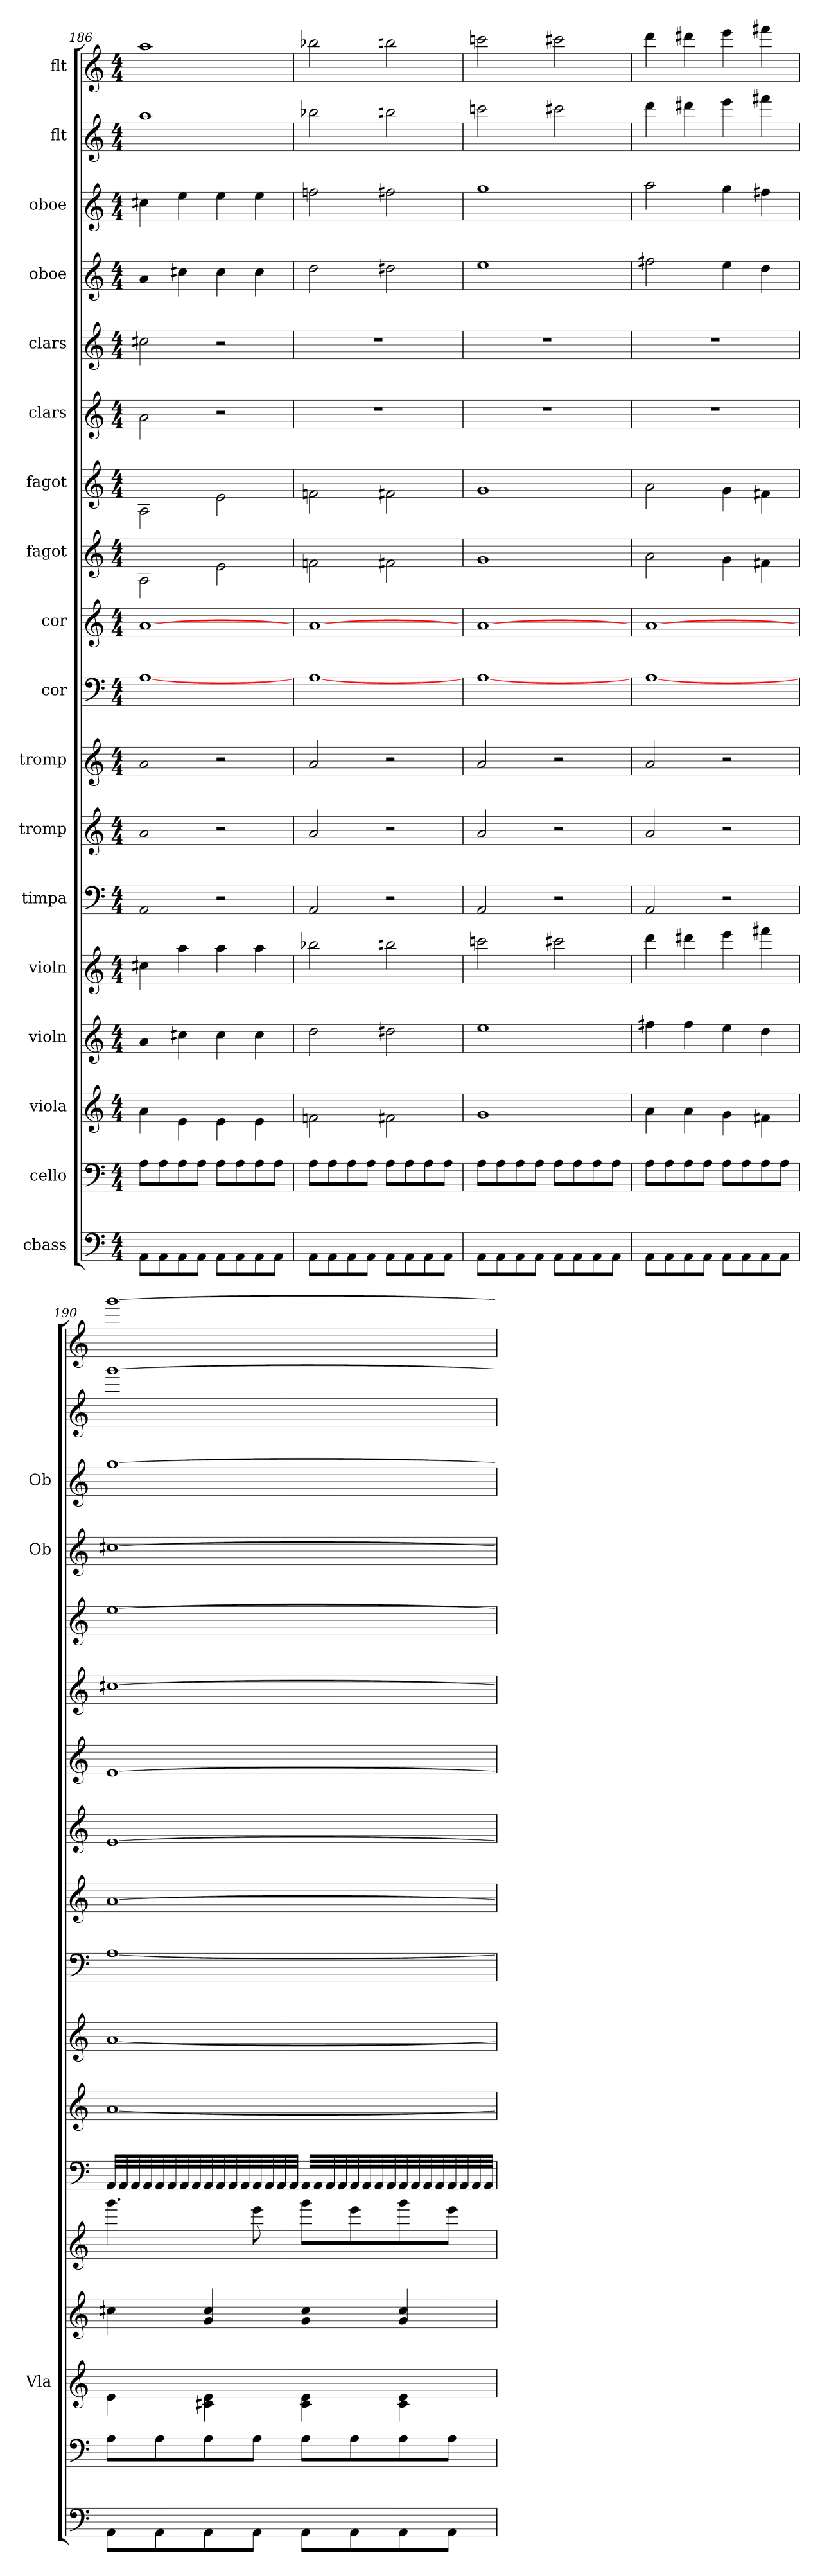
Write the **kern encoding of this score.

**kern	**kern	**kern	**kern	**kern	**kern	**kern	**kern	**kern	**kern	**kern	**kern	**kern	**kern	**kern	**kern	**kern	**kern
*part18	*part17	*part16	*part15	*part14	*part13	*part12	*part11	*part10	*part9	*part8	*part7	*part6	*part5	*part4	*part3	*part2	*part1
*staff18	*staff17	*staff16	*staff15	*staff14	*staff13	*staff12	*staff11	*staff10	*staff9	*staff8	*staff7	*staff6	*staff5	*staff4	*staff3	*staff2	*staff1
*I"cbass	*I"cello	*I"viola	*I"violn	*I"violn	*I"timpa	*I"tromp	*I"tromp	*I"cor	*I"cor	*I"fagot	*I"fagot	*I"clars	*I"clars	*I"oboe	*I"oboe	*I"flt	*I"flt
*	*	*I'Vla	*	*	*	*	*	*	*	*	*	*	*	*I'Ob	*I'Ob	*	*
*	*	*	*	*	*	*	*	*ITrd4c7	*ITrd4c7	*	*	*	*	*	*	*	*
*M4/4	*M4/4	*M4/4	*M4/4	*M4/4	*M4/4	*M4/4	*M4/4	*M4/4	*M4/4	*M4/4	*M4/4	*M4/4	*M4/4	*M4/4	*M4/4	*M4/4	*M4/4
=186	=186	=186	=186	=186	=186	=186	=186	=186	=186	=186	=186	=186	=186	=186	=186	=186	=186
8AA\L	8A\L	4a\	4a/	4cc#\	2AA/	2a/	2a/	[1D/	[1d\	2A\	2A\	2a\	2cc#\	4a/	4cc#\	1aa\	1aa\
8AA\	8A\	.	.	.	.	.	.	.	.	.	.	.	.	.	.	.	.
8AA\	8A\	4e\	4cc#\	4aa\	.	.	.	.	.	.	.	.	.	4cc#\	4ee\	.	.
8AA\J	8A\J	.	.	.	.	.	.	.	.	.	.	.	.	.	.	.	.
8AA\L	8A\L	4e\	4cc#\	4aa\	2r	2r	2r	.	.	2e\	2e\	2r	2r	4cc#\	4ee\	.	.
8AA\	8A\	.	.	.	.	.	.	.	.	.	.	.	.	.	.	.	.
8AA\	8A\	4e\	4cc#\	4aa\	.	.	.	.	.	.	.	.	.	4cc#\	4ee\	.	.
8AA\J	8A\J	.	.	.	.	.	.	.	.	.	.	.	.	.	.	.	.
=187	=187	=187	=187	=187	=187	=187	=187	=187	=187	=187	=187	=187	=187	=187	=187	=187	=187
8AA\L	8A\L	2fn\	2dd\	2bb-\	2AA/	2a/	2a/	[1D/	[1d\	2fn\	2fn\	1r	1r	2dd\	2ffn\	2bb-\	2bb-\
8AA\	8A\	.	.	.	.	.	.	.	.	.	.	.	.	.	.	.	.
8AA\	8A\	.	.	.	.	.	.	.	.	.	.	.	.	.	.	.	.
8AA\J	8A\J	.	.	.	.	.	.	.	.	.	.	.	.	.	.	.	.
8AA\L	8A\L	2f#\	2dd#\	2bbn\	2r	2r	2r	.	.	2f#\	2f#\	.	.	2dd#\	2ff#\	2bbn\	2bbn\
8AA\	8A\	.	.	.	.	.	.	.	.	.	.	.	.	.	.	.	.
8AA\	8A\	.	.	.	.	.	.	.	.	.	.	.	.	.	.	.	.
8AA\J	8A\J	.	.	.	.	.	.	.	.	.	.	.	.	.	.	.	.
=188	=188	=188	=188	=188	=188	=188	=188	=188	=188	=188	=188	=188	=188	=188	=188	=188	=188
8AA\L	8A\L	1g\	1ee\	2cccn\	2AA/	2a/	2a/	[1D/	[1d\	1g\	1g\	1r	1r	1ee\	1gg\	2cccn\	2cccn\
8AA\	8A\	.	.	.	.	.	.	.	.	.	.	.	.	.	.	.	.
8AA\	8A\	.	.	.	.	.	.	.	.	.	.	.	.	.	.	.	.
8AA\J	8A\J	.	.	.	.	.	.	.	.	.	.	.	.	.	.	.	.
8AA\L	8A\L	.	.	2ccc#\	2r	2r	2r	.	.	.	.	.	.	.	.	2ccc#\	2ccc#\
8AA\	8A\	.	.	.	.	.	.	.	.	.	.	.	.	.	.	.	.
8AA\	8A\	.	.	.	.	.	.	.	.	.	.	.	.	.	.	.	.
8AA\J	8A\J	.	.	.	.	.	.	.	.	.	.	.	.	.	.	.	.
=189	=189	=189	=189	=189	=189	=189	=189	=189	=189	=189	=189	=189	=189	=189	=189	=189	=189
8AA\L	8A\L	4a\	4ff#\	4ddd\	2AA/	2a/	2a/	[1D/	[1d\	2a\	2a\	1r	1r	2ff#\	2aa\	4ddd\	4ddd\
8AA\	8A\	.	.	.	.	.	.	.	.	.	.	.	.	.	.	.	.
8AA\	8A\	4a\	4ff#\	4ddd#\	.	.	.	.	.	.	.	.	.	.	.	4ddd#\	4ddd#\
8AA\J	8A\J	.	.	.	.	.	.	.	.	.	.	.	.	.	.	.	.
8AA\L	8A\L	4g\	4ee\	4eee\	2r	2r	2r	.	.	4g\	4g\	.	.	4ee\	4gg\	4eee\	4eee\
8AA\	8A\	.	.	.	.	.	.	.	.	.	.	.	.	.	.	.	.
8AA\	8A\	4f#\	4dd\	4fff#\	.	.	.	.	.	4f#\	4f#\	.	.	4dd\	4ff#\	4fff#\	4fff#\
8AA\J	8A\J	.	.	.	.	.	.	.	.	.	.	.	.	.	.	.	.
=190	=190	=190	=190	=190	=190	=190	=190	=190	=190	=190	=190	=190	=190	=190	=190	=190	=190
8AA\L	8A\L	4e\	4cc#\	4.ggg\	32AA/LLL	[1a/	[1a/	[1D/	[1d\	[1e\	[1e\	[1cc#\	[1ee\	[1cc#\	[1gg\	[1ggg\	[1ggg\
.	.	.	.	.	32AA/	.	.	.	.	.	.	.	.	.	.	.	.
.	.	.	.	.	32AA/	.	.	.	.	.	.	.	.	.	.	.	.
.	.	.	.	.	32AA/	.	.	.	.	.	.	.	.	.	.	.	.
8AA\	8A\	.	.	.	32AA/	.	.	.	.	.	.	.	.	.	.	.	.
.	.	.	.	.	32AA/	.	.	.	.	.	.	.	.	.	.	.	.
.	.	.	.	.	32AA/	.	.	.	.	.	.	.	.	.	.	.	.
.	.	.	.	.	32AA/	.	.	.	.	.	.	.	.	.	.	.	.
8AA\	8A\	4e\ 4c#\	4cc#/ 4g/	.	32AA/	.	.	.	.	.	.	.	.	.	.	.	.
.	.	.	.	.	32AA/	.	.	.	.	.	.	.	.	.	.	.	.
.	.	.	.	.	32AA/	.	.	.	.	.	.	.	.	.	.	.	.
.	.	.	.	.	32AA/	.	.	.	.	.	.	.	.	.	.	.	.
8AA\J	8A\J	.	.	8eee\	32AA/	.	.	.	.	.	.	.	.	.	.	.	.
.	.	.	.	.	32AA/	.	.	.	.	.	.	.	.	.	.	.	.
.	.	.	.	.	32AA/	.	.	.	.	.	.	.	.	.	.	.	.
.	.	.	.	.	32AA/JJJ	.	.	.	.	.	.	.	.	.	.	.	.
8AA\L	8A\L	4e\ 4c#\	4cc#/ 4g/	8ggg\L	32AA/LLL	.	.	.	.	.	.	.	.	.	.	.	.
.	.	.	.	.	32AA/	.	.	.	.	.	.	.	.	.	.	.	.
.	.	.	.	.	32AA/	.	.	.	.	.	.	.	.	.	.	.	.
.	.	.	.	.	32AA/	.	.	.	.	.	.	.	.	.	.	.	.
8AA\	8A\	.	.	8eee\	32AA/	.	.	.	.	.	.	.	.	.	.	.	.
.	.	.	.	.	32AA/	.	.	.	.	.	.	.	.	.	.	.	.
.	.	.	.	.	32AA/	.	.	.	.	.	.	.	.	.	.	.	.
.	.	.	.	.	32AA/	.	.	.	.	.	.	.	.	.	.	.	.
8AA\	8A\	4e\ 4c#\	4cc#/ 4g/	8ggg\	32AA/	.	.	.	.	.	.	.	.	.	.	.	.
.	.	.	.	.	32AA/	.	.	.	.	.	.	.	.	.	.	.	.
.	.	.	.	.	32AA/	.	.	.	.	.	.	.	.	.	.	.	.
.	.	.	.	.	32AA/	.	.	.	.	.	.	.	.	.	.	.	.
8AA\J	8A\J	.	.	8eee\J	32AA/	.	.	.	.	.	.	.	.	.	.	.	.
.	.	.	.	.	32AA/	.	.	.	.	.	.	.	.	.	.	.	.
.	.	.	.	.	32AA/	.	.	.	.	.	.	.	.	.	.	.	.
.	.	.	.	.	32AA/JJJ	.	.	.	.	.	.	.	.	.	.	.	.
=	=	=	=	=	=	=	=	=	=	=	=	=	=	=	=	=	=
*-	*-	*-	*-	*-	*-	*-	*-	*-	*-	*-	*-	*-	*-	*-	*-	*-	*-
